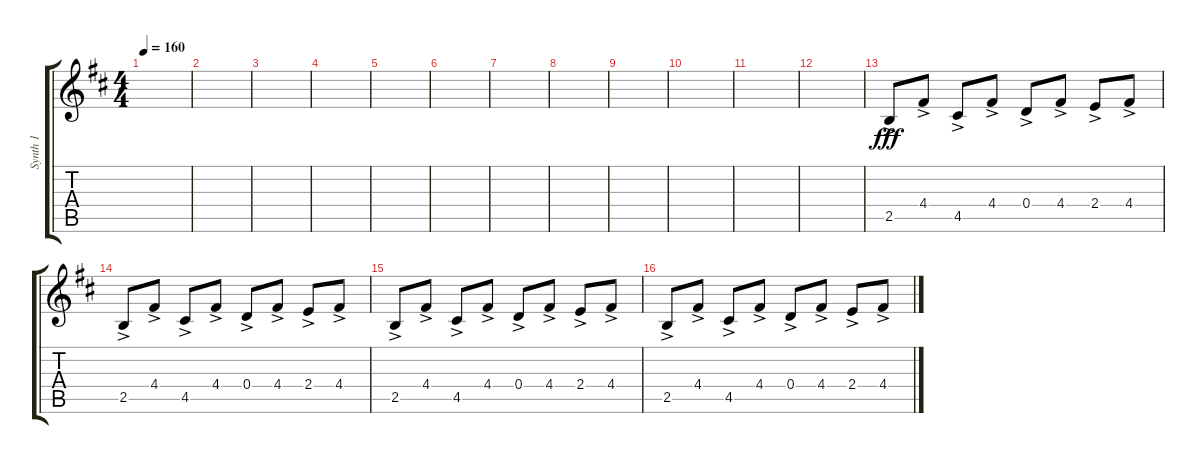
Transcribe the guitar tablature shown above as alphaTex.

\track ("Synth 1" "Synth 1") {instrument synthbass1}
\staff {score tabs}
\tuning (E4 B3 G3 D3 A2 E2) {hide}
\ts (4 4)
\tempo 160
\clef g2
\ks d
|
|
|
|
|
|
|
|
|
|
|
|
2.5{ac}.8{dy fff} 4.4{ac}.8 4.5{ac}.8 4.4{ac}.8 0.4{ac}.8 4.4{ac}.8 2.4{ac}.8 4.4{ac}.8 |
2.5{ac}.8 4.4{ac}.8 4.5{ac}.8 4.4{ac}.8 0.4{ac}.8 4.4{ac}.8 2.4{ac}.8 4.4{ac}.8 |
2.5{ac}.8 4.4{ac}.8 4.5{ac}.8 4.4{ac}.8 0.4{ac}.8 4.4{ac}.8 2.4{ac}.8 4.4{ac}.8 |
2.5{ac}.8 4.4{ac}.8 4.5{ac}.8 4.4{ac}.8 0.4{ac}.8 4.4{ac}.8 2.4{ac}.8 4.4{ac}.8
